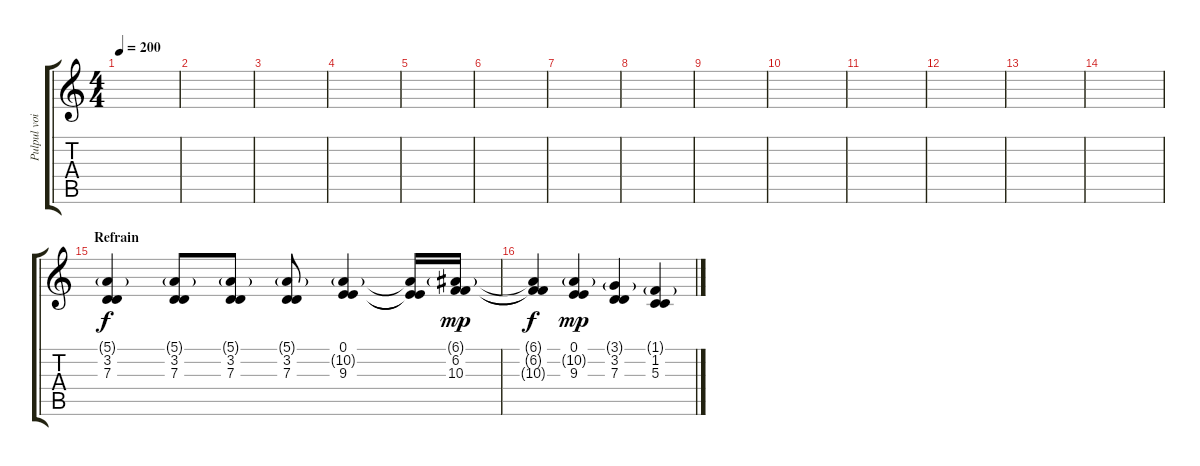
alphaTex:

\track ("Pulpul voix" "Pulpul voi") {instrument clarinet}
\staff {score tabs}
\tuning (E4 B3 G3 D3 A2 E2) {hide}
\ts (4 4)
\tempo 200
\clef g2
\ks c
|
|
|
|
|
|
|
|
|
|
|
|
|
|
\section ("" "Refrain")
(5.1{g} 3.2 7.3).4 (5.1{g} 3.2 7.3).8 (5.1{g} 3.2 7.3).8 (5.1{g} 3.2 7.3).8 (0.1 10.2{g} 9.3).4 (0.1{t} 10.2{t} 9.3{t}).16{dy f} (6.1{g} 6.2 10.3).16{dy mp} |
(6.1{t} 6.2{t} 10.3{t}).4{dy f} (0.1 10.2{g} 9.3).4{dy mp} (3.1{g} 3.2 7.3).4 (1.1{g} 1.2 5.3).4
